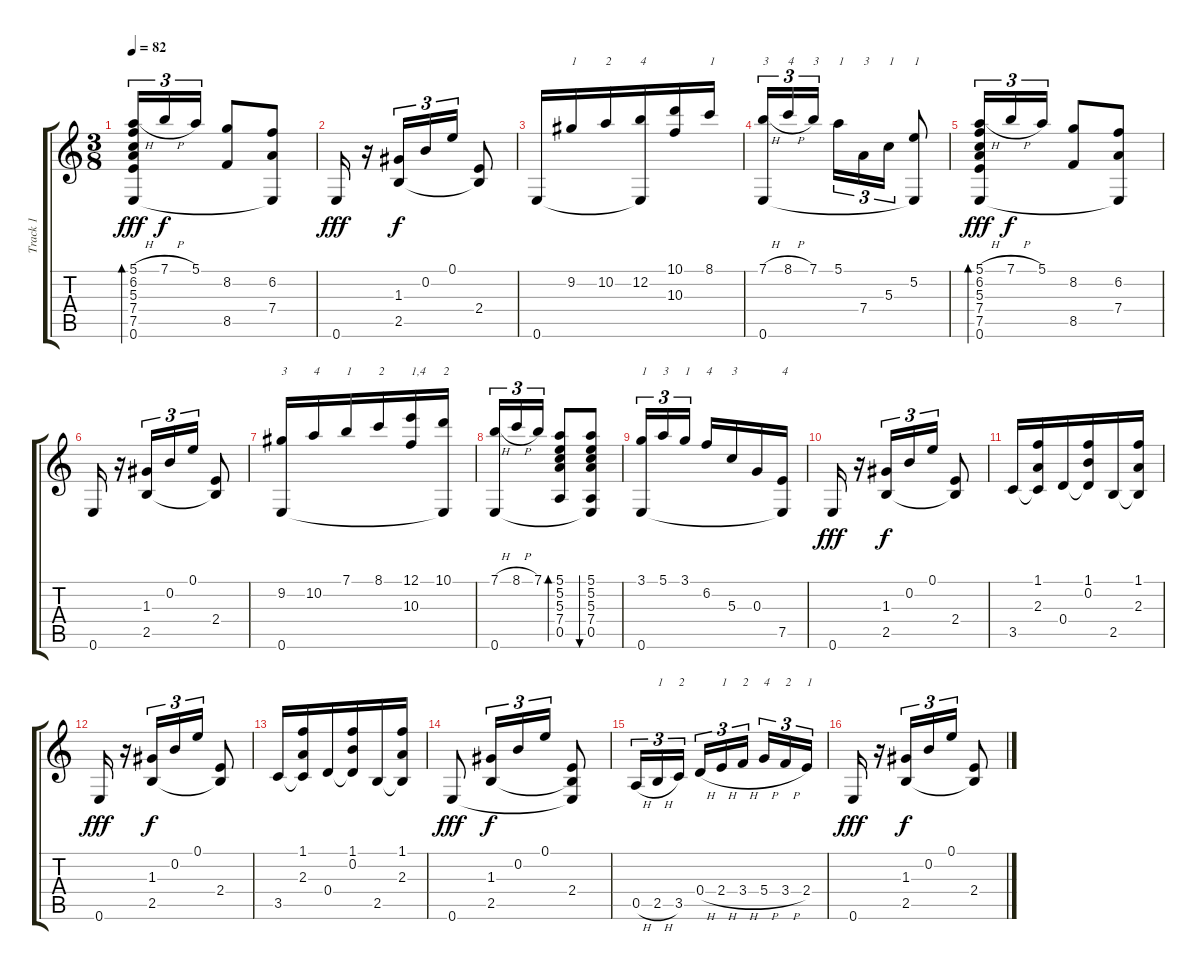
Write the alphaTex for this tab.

\track ("Track 1" "Track 1") {instrument acousticguitarnylon}
\staff {score tabs}
\tuning (E4 B3 G3 D3 A2 E2) {hide}
\ts (3 8)
\tempo 82
\clef g2
\ks c
(5.1{h} 6.2 5.3 7.4 7.5 0.6).16{tu (3 2) bd 60 dy fff} 7.1{h}.16{tu (3 2) dy f} 5.1.16{tu (3 2)} (8.2 8.5).8 (6.2 7.4 0.6{t}).8 |
0.6.16{dy fff} r.16 (1.3 2.5).16{tu (3 2) dy f} 0.2.16{tu (3 2)} 0.1.16{tu (3 2)} (2.4 2.5{t}).8 |
0.6.16 9.2.16{txt "1"} 10.2.16{txt "2"} (12.2 0.6{t}).16{txt "4"} (10.1 10.3).16 8.1.16{txt "1"} |
(7.1{h} 0.6).16{tu (3 2) txt "3"} 8.1{h}.16{tu (3 2) txt "4"} 7.1.16{tu (3 2) txt "3"} 5.1.16{tu (3 2) txt "1"} 7.4.16{tu (3 2) txt "3"} 5.3.16{tu (3 2) txt "1"} (5.2 0.6{t}).8{txt "1"} |
(5.1{h} 6.2 5.3 7.4 7.5 0.6).16{tu (3 2) bd 60 dy fff} 7.1{h}.16{tu (3 2) dy f} 5.1.16{tu (3 2)} (8.2 8.5).8 (6.2 7.4 0.6{t}).8 |
0.6.16 r.16 (1.3 2.5).16{tu (3 2)} 0.2.16{tu (3 2)} 0.1.16{tu (3 2)} (2.4 2.5{t}).8 |
(9.2 0.6).16{txt "3"} 10.2.16{txt "4"} 7.1.16{txt "1"} 8.1.16{txt "2"} (12.1 10.3).16{txt "1,4"} (10.1 0.6{t}).16{txt "2"} |
(7.1{h} 0.6).16{tu (3 2)} 8.1{h}.16{tu (3 2)} 7.1.16{tu (3 2)} (5.1 5.2 5.3 7.4 0.5).8{bd 240} (5.1 5.2 5.3 7.4 0.5 0.6{t}).8{bu 240} |
(3.1 0.6).16{tu (3 2) txt "1"} 5.1.16{tu (3 2) txt "3"} 3.1.16{tu (3 2) txt "1"} 6.2.16{txt "4"} 5.3.16{txt "3"} 0.3.16 (7.5 0.6{t}).16{txt "4"} |
0.6.16{dy fff} r.16 (1.3 2.5).16{tu (3 2) dy f} 0.2.16{tu (3 2)} 0.1.16{tu (3 2)} (2.4 2.5{t}).8 |
3.5.16 (1.1 2.3 3.5{t}).16 0.4.16 (1.1 0.2 0.4{t}).16 2.5.16 (1.1 2.3 2.5{t}).16 |
0.6.16{dy fff} r.16 (1.3 2.5).16{tu (3 2) dy f} 0.2.16{tu (3 2)} 0.1.16{tu (3 2)} (2.4 2.5{t}).8 |
3.5.16 (1.1 2.3 3.5{t}).16 0.4.16 (1.1 0.2 0.4{t}).16 2.5.16 (1.1 2.3 2.5{t}).16 |
0.6.8{dy fff} (1.3 2.5).16{tu (3 2) dy f} 0.2.16{tu (3 2)} 0.1.16{tu (3 2)} (2.4 2.5{t} 0.6{t}).8 |
0.5{h}.16{tu (3 2)} 2.5{h}.16{tu (3 2) txt "1"} 3.5.16{tu (3 2) txt "2"} 0.4{h}.16{tu (3 2)} 2.4{h}.16{tu (3 2) txt "1"} 3.4{h}.16{tu (3 2) txt "2"} 5.4{h}.16{tu (3 2) txt "4"} 3.4{h}.16{tu (3 2) txt "2"} 2.4.16{tu (3 2) txt "1"} |
0.6.16{dy fff} r.16 (1.3 2.5).16{tu (3 2) dy f} 0.2.16{tu (3 2)} 0.1.16{tu (3 2)} (2.4 2.5{t}).8
